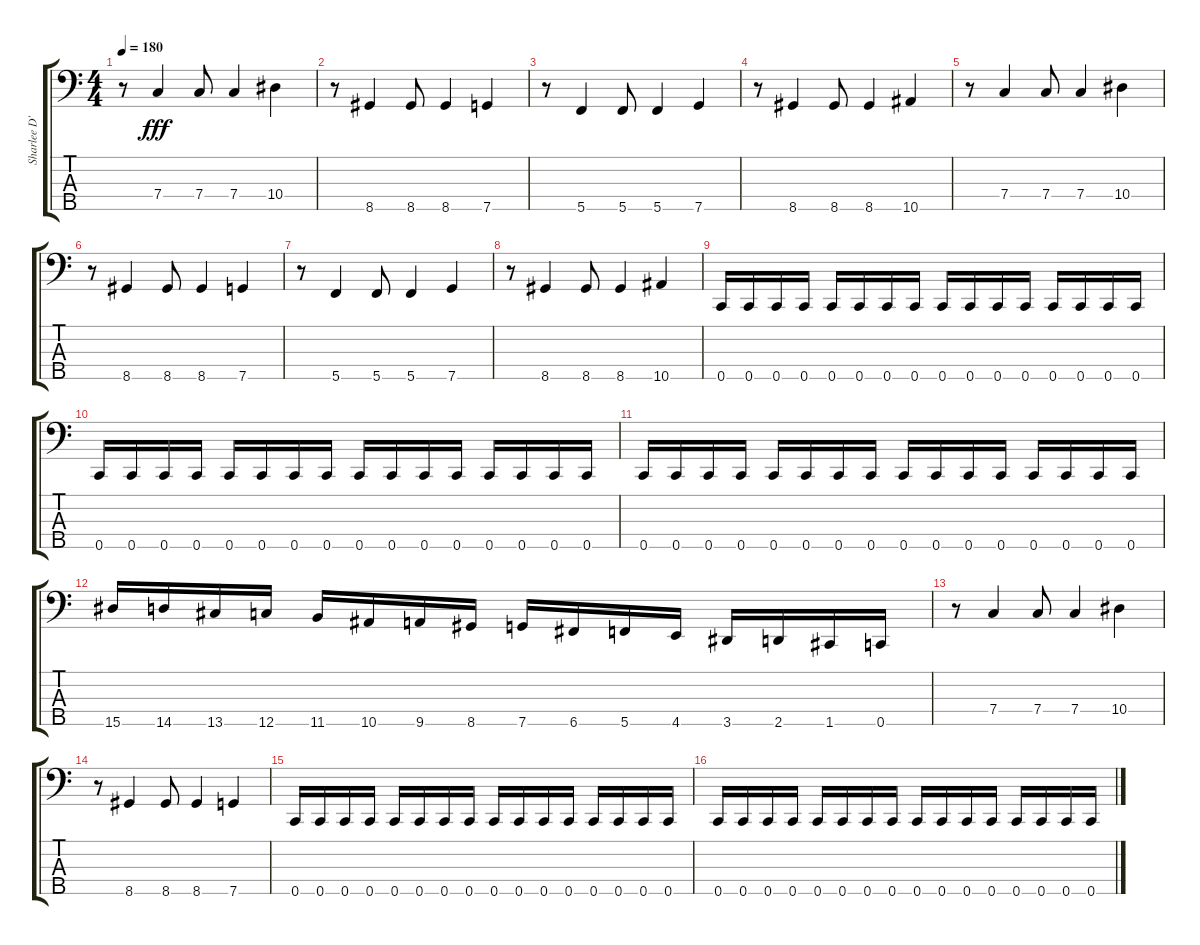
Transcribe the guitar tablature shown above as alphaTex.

\track ("Sharlee D'Angelo" "Sharlee D'") {instrument electricbasspick}
\staff {score tabs}
\tuning (Ab2 Eb2 Bb1 F1 C1) {hide}
\ts (4 4)
\tempo 180
\clef f4
\ks c
r.8{dy fff} 7.4.4 7.4.8 7.4.4 10.4.4 |
r.8 8.5.4 8.5.8 8.5.4 7.5.4 |
r.8 5.5.4 5.5.8 5.5.4 7.5.4 |
r.8 8.5.4 8.5.8 8.5.4 10.5.4 |
r.8 7.4.4 7.4.8 7.4.4 10.4.4 |
r.8 8.5.4 8.5.8 8.5.4 7.5.4 |
r.8 5.5.4 5.5.8 5.5.4 7.5.4 |
r.8 8.5.4 8.5.8 8.5.4 10.5.4 |
0.5.16 0.5.16 0.5.16 0.5.16 0.5.16 0.5.16 0.5.16 0.5.16 0.5.16 0.5.16 0.5.16 0.5.16 0.5.16 0.5.16 0.5.16 0.5.16 |
0.5.16 0.5.16 0.5.16 0.5.16 0.5.16 0.5.16 0.5.16 0.5.16 0.5.16 0.5.16 0.5.16 0.5.16 0.5.16 0.5.16 0.5.16 0.5.16 |
0.5.16 0.5.16 0.5.16 0.5.16 0.5.16 0.5.16 0.5.16 0.5.16 0.5.16 0.5.16 0.5.16 0.5.16 0.5.16 0.5.16 0.5.16 0.5.16 |
15.5.16 14.5.16 13.5.16 12.5.16 11.5.16 10.5.16 9.5.16 8.5.16 7.5.16 6.5.16 5.5.16 4.5.16 3.5.16 2.5.16 1.5.16 0.5.16 |
r.8 7.4.4 7.4.8 7.4.4 10.4.4 |
r.8 8.5.4 8.5.8 8.5.4 7.5.4 |
0.5.16 0.5.16 0.5.16 0.5.16 0.5.16 0.5.16 0.5.16 0.5.16 0.5.16 0.5.16 0.5.16 0.5.16 0.5.16 0.5.16 0.5.16 0.5.16 |
0.5.16 0.5.16 0.5.16 0.5.16 0.5.16 0.5.16 0.5.16 0.5.16 0.5.16 0.5.16 0.5.16 0.5.16 0.5.16 0.5.16 0.5.16 0.5.16
